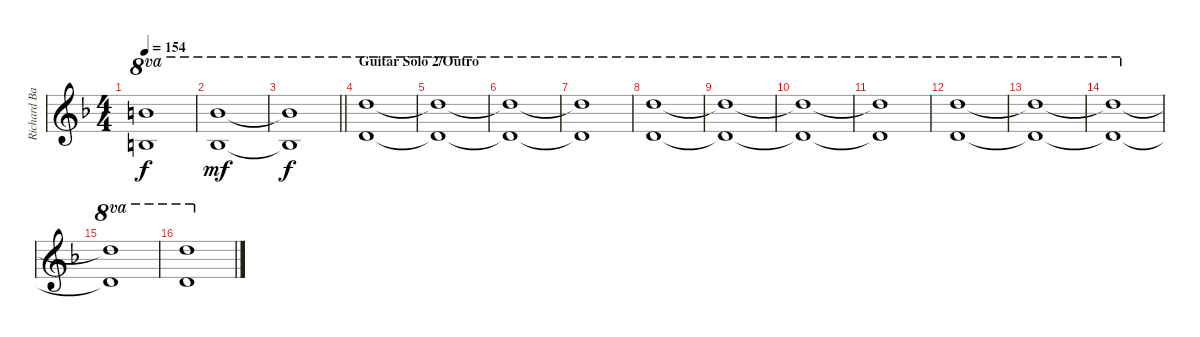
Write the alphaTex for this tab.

\track ("Richard Barbieri Synth/Strings" "Richard Ba") {instrument synthstrings1}
\staff {score}
\tuning (E4 B3 G3 D3 A2 E2) {hide}
\ts (4 4)
\tempo 154
\clef g2
\ks dminor
(19.1{t} 16.3{t}).1{ot 8va dy f} |
(18.1 15.3).1{ot 8va dy mf} |
\barLineRight lightlight
(18.1{t} 15.3{t}).1{ot 8va dy f} |
\section ("" "Guitar Solo 2/Outro")
(22.1 19.3).1{ot 8va instrument stringensemble1} |
(22.1{t} 19.3{t}).1{ot 8va} |
(22.1{t} 19.3{t}).1{ot 8va} |
(22.1{t} 19.3{t}).1{ot 8va} |
(22.1 19.3).1{ot 8va} |
(22.1{t} 19.3{t}).1{ot 8va} |
(22.1{t} 19.3{t}).1{ot 8va} |
(22.1{t} 19.3{t}).1{ot 8va} |
(22.1 19.3).1{ot 8va} |
(22.1{t} 19.3{t}).1{ot 8va} |
(22.1{t} 19.3{t}).1{ot 8va} |
(22.1{t} 19.3{t}).1{ot 8va} |
(22.1 19.3).1{ot 8va}
